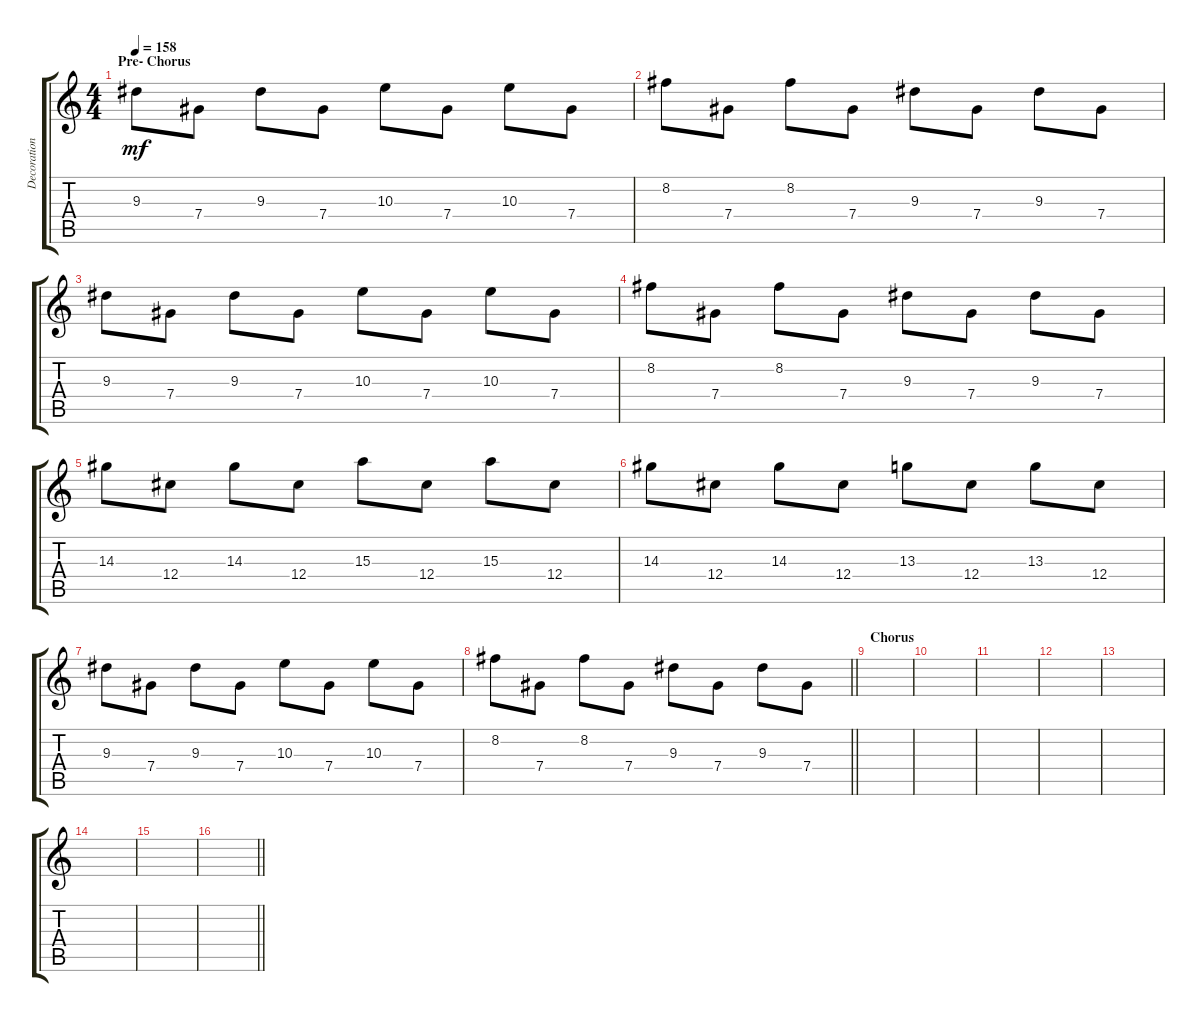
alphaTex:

\track ("Decoration" "Decoration") {instrument electricguitarclean}
\staff {score tabs}
\tuning (Eb4 Bb3 Gb3 Db3 Ab2 Db2) {hide}
\ts (4 4)
\section ("" "Pre- Chorus")
\tempo 158
\clef g2
\ks c
9.3.8{dy mf} 7.4.8 9.3.8 7.4.8 10.3.8 7.4.8 10.3.8 7.4.8 |
8.2.8 7.4.8 8.2.8 7.4.8 9.3.8 7.4.8 9.3.8 7.4.8 |
9.3.8 7.4.8 9.3.8 7.4.8 10.3.8 7.4.8 10.3.8 7.4.8 |
8.2.8 7.4.8 8.2.8 7.4.8 9.3.8 7.4.8 9.3.8 7.4.8 |
14.3.8 12.4.8 14.3.8 12.4.8 15.3.8 12.4.8 15.3.8 12.4.8 |
14.3.8 12.4.8 14.3.8 12.4.8 13.3.8 12.4.8 13.3.8 12.4.8 |
9.3.8 7.4.8 9.3.8 7.4.8 10.3.8 7.4.8 10.3.8 7.4.8 |
\barLineRight lightlight
8.2.8 7.4.8 8.2.8 7.4.8 9.3.8 7.4.8 9.3.8 7.4.8 |
\section ("" "Chorus")
|
|
|
|
|
|
|
\barLineRight lightlight
